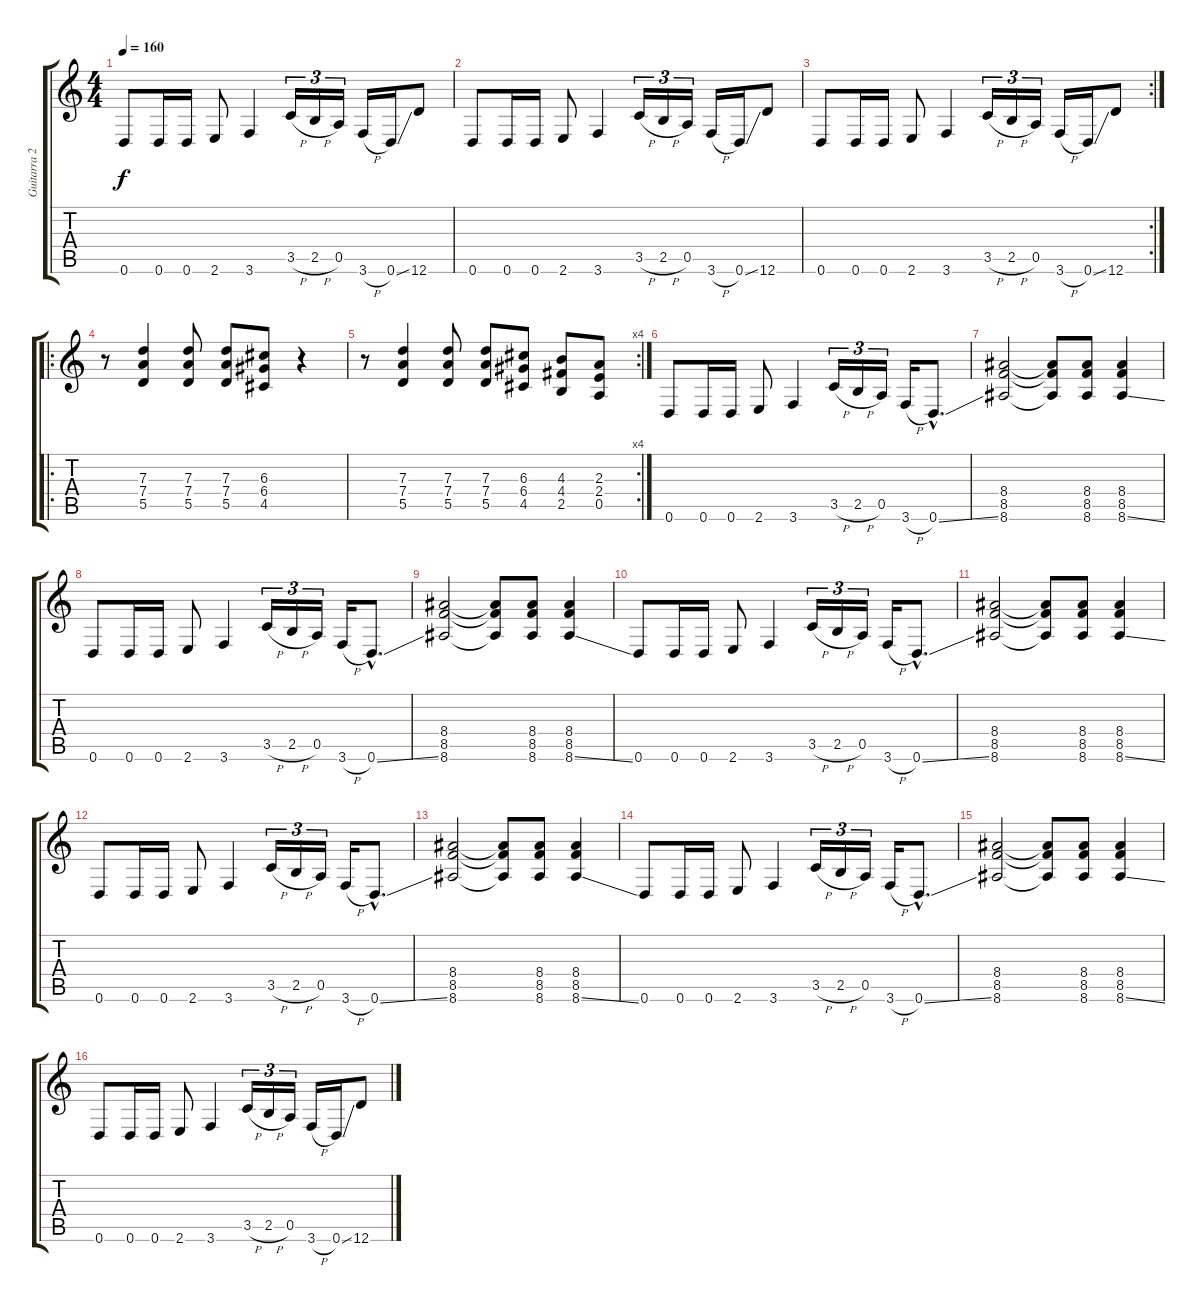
\track ("Guitarra 2" "Guitarra 2") {instrument overdrivenguitar}
\staff {score tabs}
\tuning (E4 B3 G3 D3 A2 D2) {hide}
\ts (4 4)
\tempo 160
\clef g2
\ks c
0.6.8{dy f} 0.6.16 0.6.16 2.6.8 3.6.4 3.5{h}.16{tu (3 2)} 2.5{h}.16{tu (3 2)} 0.5.16{tu (3 2)} 3.6{h}.16 0.6{ss}.16 12.6.8 |
0.6.8 0.6.16 0.6.16 2.6.8 3.6.4 3.5{h}.16{tu (3 2)} 2.5{h}.16{tu (3 2)} 0.5.16{tu (3 2)} 3.6{h}.16 0.6{ss}.16 12.6.8 |
\rc 2
0.6.8 0.6.16 0.6.16 2.6.8 3.6.4 3.5{h}.16{tu (3 2)} 2.5{h}.16{tu (3 2)} 0.5.16{tu (3 2)} 3.6{h}.16 0.6{ss}.16 12.6.8 |
\ro
r.8 (7.3 7.4 5.5).4 (7.3 7.4 5.5).8 (7.3 7.4 5.5).8 (6.3 6.4 4.5).8 r.4 |
\rc 4
r.8 (7.3 7.4 5.5).4 (7.3 7.4 5.5).8 (7.3 7.4 5.5).8 (6.3 6.4 4.5).8 (4.3 4.4 2.5).8 (2.3 2.4 0.5).8 |
0.6.8 0.6.16 0.6.16 2.6.8 3.6.4 3.5{h}.16{tu (3 2)} 2.5{h}.16{tu (3 2)} 0.5.16{tu (3 2)} 3.6{h}.16 0.6{ss hac}.8{d} |
(8.4 8.5 8.6).2 (8.4{t} 8.5{t} 8.6{t}).8 (8.4 8.5 8.6).8 (8.4 8.5 8.6{ss}).4 |
0.6.8 0.6.16 0.6.16 2.6.8 3.6.4 3.5{h}.16{tu (3 2)} 2.5{h}.16{tu (3 2)} 0.5.16{tu (3 2)} 3.6{h}.16 0.6{ss hac}.8{d} |
(8.4 8.5 8.6).2 (8.4{t} 8.5{t} 8.6{t}).8 (8.4 8.5 8.6).8 (8.4 8.5 8.6{ss}).4 |
0.6.8 0.6.16 0.6.16 2.6.8 3.6.4 3.5{h}.16{tu (3 2)} 2.5{h}.16{tu (3 2)} 0.5.16{tu (3 2)} 3.6{h}.16 0.6{ss hac}.8{d} |
(8.4 8.5 8.6).2 (8.4{t} 8.5{t} 8.6{t}).8 (8.4 8.5 8.6).8 (8.4 8.5 8.6{ss}).4 |
0.6.8 0.6.16 0.6.16 2.6.8 3.6.4 3.5{h}.16{tu (3 2)} 2.5{h}.16{tu (3 2)} 0.5.16{tu (3 2)} 3.6{h}.16 0.6{ss hac}.8{d} |
(8.4 8.5 8.6).2 (8.4{t} 8.5{t} 8.6{t}).8 (8.4 8.5 8.6).8 (8.4 8.5 8.6{ss}).4 |
0.6.8 0.6.16 0.6.16 2.6.8 3.6.4 3.5{h}.16{tu (3 2)} 2.5{h}.16{tu (3 2)} 0.5.16{tu (3 2)} 3.6{h}.16 0.6{ss hac}.8{d} |
(8.4 8.5 8.6).2 (8.4{t} 8.5{t} 8.6{t}).8 (8.4 8.5 8.6).8 (8.4 8.5 8.6{ss}).4 |
0.6.8 0.6.16 0.6.16 2.6.8 3.6.4 3.5{h}.16{tu (3 2)} 2.5{h}.16{tu (3 2)} 0.5.16{tu (3 2)} 3.6{h}.16 0.6{ss}.16 12.6.8
